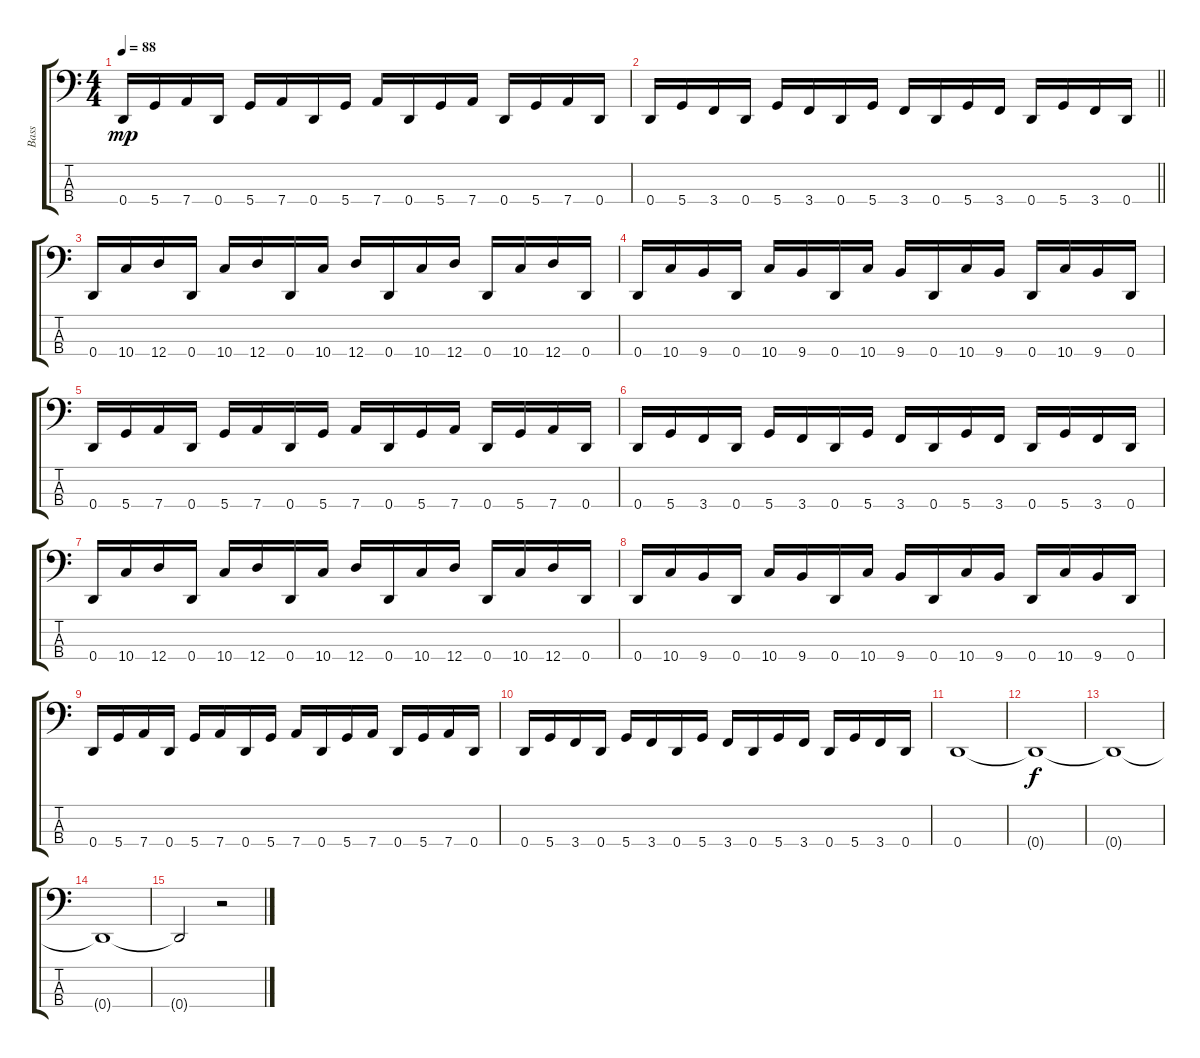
\track ("Bass" "Bass") {instrument fretlessbass}
\staff {score tabs}
\tuning (G2 D2 A1 D1) {hide}
\ts (4 4)
\tempo 88
\clef f4
\ks c
0.4.16{dy mp} 5.4.16 7.4.16 0.4.16 5.4.16 7.4.16 0.4.16 5.4.16 7.4.16 0.4.16 5.4.16 7.4.16 0.4.16 5.4.16 7.4.16 0.4.16 |
\barLineRight lightlight
0.4.16 5.4.16 3.4.16 0.4.16 5.4.16 3.4.16 0.4.16 5.4.16 3.4.16 0.4.16 5.4.16 3.4.16 0.4.16 5.4.16 3.4.16 0.4.16 |
0.4.16 10.4.16 12.4.16 0.4.16 10.4.16 12.4.16 0.4.16 10.4.16 12.4.16 0.4.16 10.4.16 12.4.16 0.4.16 10.4.16 12.4.16 0.4.16 |
0.4.16 10.4.16 9.4.16 0.4.16 10.4.16 9.4.16 0.4.16 10.4.16 9.4.16 0.4.16 10.4.16 9.4.16 0.4.16 10.4.16 9.4.16 0.4.16 |
0.4.16 5.4.16 7.4.16 0.4.16 5.4.16 7.4.16 0.4.16 5.4.16 7.4.16 0.4.16 5.4.16 7.4.16 0.4.16 5.4.16 7.4.16 0.4.16 |
0.4.16 5.4.16 3.4.16 0.4.16 5.4.16 3.4.16 0.4.16 5.4.16 3.4.16 0.4.16 5.4.16 3.4.16 0.4.16 5.4.16 3.4.16 0.4.16 |
0.4.16 10.4.16 12.4.16 0.4.16 10.4.16 12.4.16 0.4.16 10.4.16 12.4.16 0.4.16 10.4.16 12.4.16 0.4.16 10.4.16 12.4.16 0.4.16 |
0.4.16 10.4.16 9.4.16 0.4.16 10.4.16 9.4.16 0.4.16 10.4.16 9.4.16 0.4.16 10.4.16 9.4.16 0.4.16 10.4.16 9.4.16 0.4.16 |
0.4.16 5.4.16 7.4.16 0.4.16 5.4.16 7.4.16 0.4.16 5.4.16 7.4.16 0.4.16 5.4.16 7.4.16 0.4.16 5.4.16 7.4.16 0.4.16 |
0.4.16 5.4.16 3.4.16 0.4.16 5.4.16 3.4.16 0.4.16 5.4.16 3.4.16 0.4.16 5.4.16 3.4.16 0.4.16 5.4.16 3.4.16 0.4.16 |
0.4.1 |
0.4{t}.1{dy f} |
0.4{t}.1 |
0.4{t}.1 |
0.4{t}.2 r.2
